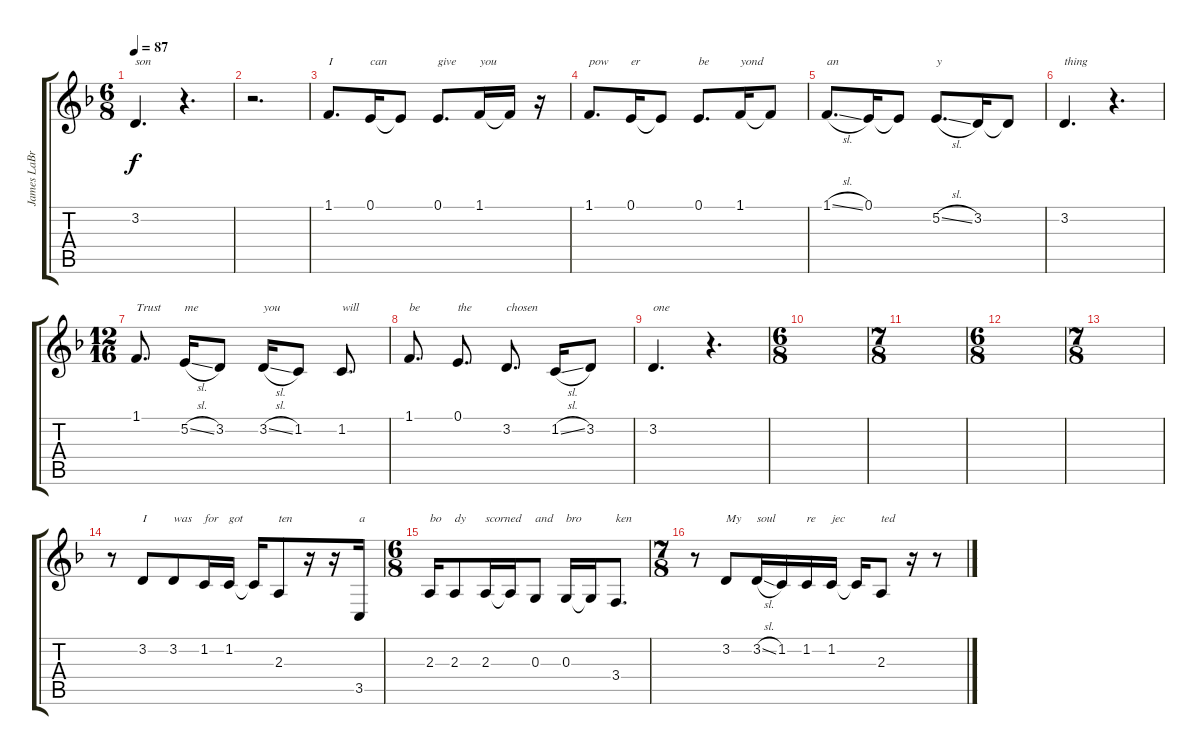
\track ("James LaBrie - Vocals" "James LaBr") {instrument bassoon}
\staff {score tabs}
\tuning (E4 B3 G3 D3 A2 D2) {hide}
\ts (6 8)
\tempo 87
\clef g2
\ks dminor
3.2.4{d txt "son" dy f} r.4{d} |
r.2{d} |
1.1.8{d txt "I"} 0.1.16{txt "can"} 0.1{t}.8 0.1.8{d txt "give"} 1.1.16{txt "you"} 1.1{t}.16 r.16 |
1.1.8{d txt "pow"} 0.1.16{txt "er"} 0.1{t}.8 0.1.8{d txt "be"} 1.1.16{txt "yond"} 1.1{t}.8 |
1.1{sl}.8{d txt "an"} 0.1.16 0.1{t}.8 5.2{sl}.8{d txt "y"} 3.2.16 3.2{t}.8 |
3.2.4{d txt "thing"} r.4{d} |
\ts (12 16)
1.1.8{d txt "Trust"} 5.2{sl}.16{txt "me"} 3.2.8 3.2{sl}.16{txt "you"} 1.2.8 1.2.8{d txt "will"} |
1.1.8{d txt "be"} 0.1.8{d txt "the"} 3.2.8{d txt "chosen"} 1.2{sl}.16 3.2.8 |
3.2.4{d txt "one"} r.4{d} |
\ts (6 8)
|
\ts (7 8)
|
\ts (6 8)
|
\ts (7 8)
|
r.8 3.2.8{txt "I"} 3.2.8{txt "was"} 1.2.16{txt "for"} 1.2.16{txt "got"} 1.2{t}.16 2.3.8{txt "ten"} r.16 r.16 3.5.16{txt "a"} |
\ts (6 8)
2.3.16{txt "bo"} 2.3.8{txt "dy"} 2.3.16{txt "scorned"} 2.3{t}.16 0.3.8{txt "and"} 0.3.16{txt "bro"} 0.3{t}.16 3.4.8{d txt "ken"} |
\ts (7 8)
r.8 3.2.8{txt "My"} 3.2{sl}.16{txt "soul"} 1.2.16 1.2.16{txt "re"} 1.2.16{txt "jec"} 1.2{t}.16 2.3.8{txt "ted"} r.16 r.8
